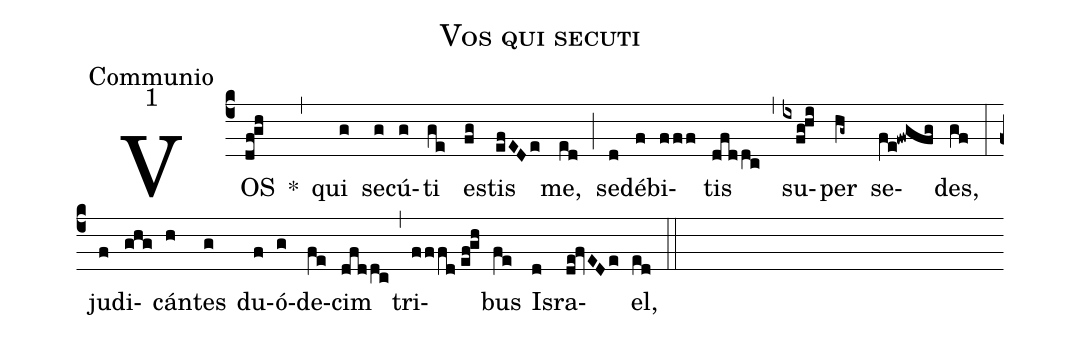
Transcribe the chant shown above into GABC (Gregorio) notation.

name:Vos qui secuti;
office-part:Communio;
mode:1;
%%
(c4) VOS(df!gh) *(,) qui(g) se(g)cú(g)ti(ge) es(fg)tis(efEDe) me,(ed) (;) se(d)dé(f)bi(fff)tis(dfddc) (,) su(ixfg!hi)per(hg~) se(fe!fwgfg)des,(gf) (:) ju(f)di(ghg)cán(h)tes(g) du(f)ó(g)de(fe)cim(dfddc) (,) tri(fffd//ef!gh)bus(fe) Is(d)ra(de!fvEDe)el,(ed) (::)
